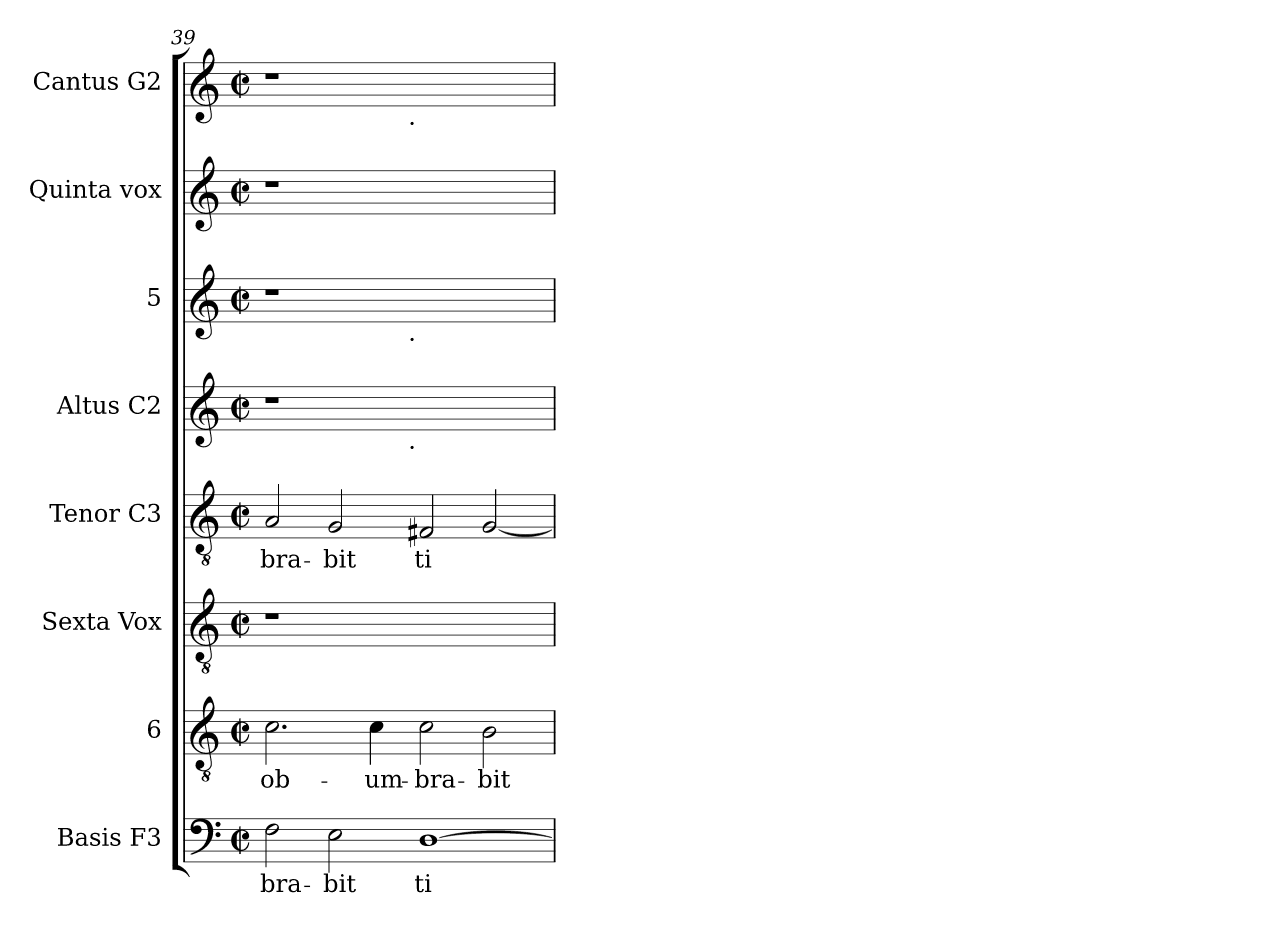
**kern	**text	**kern	**text	**kern	**kern	**text	**kern	**kern	**kern	**kern
*part8	*part8	*part7	*part7	*part6	*part5	*part5	*part4	*part3	*part2	*part1
*staff8	*staff8	*staff7	*staff7	*staff6	*staff5	*staff5	*staff4	*staff3	*staff2	*staff1
*I"Basis  F3	*	*I"6	*	*I"Sexta  Vox	*I"Tenor  C3	*	*I"Altus  C2	*I"5	*I"Quinta  vox	*I"Cantus  G2
*I'B	*	*	*	*	*I'T	*	*I'A	*	*	*I'C
*clefF4	*	*clefGv2	*	*clefGv2	*clefGv2	*	*clefG2	*clefG2	*clefG2	*clefG2
*k[]	*	*k[]	*	*k[]	*k[]	*	*k[]	*k[]	*k[]	*k[]
*C:	*	*C:	*	*C:	*C:	*	*C:	*C:	*C:	*C:
*M2/2	*	*M2/2	*	*M2/2	*M2/2	*	*M2/2	*M2/2	*M2/2	*M2/2
*met(c|)	*	*met(c|)	*	*met(c|)	*met(c|)	*	*met(c|)	*met(c|)	*met(c|)	*met(c|)
=39	=39	=39	=39	=39	=39	=39	=39	=39	=39	=39
!	!LO:LY:b:cj	!	!LO:LY:b:cj	!	!	!LO:LY:b:cj	!	!	!	!
*	*	*	*	*	*	*	*^	*^	*	*^
2F\	-bra-	2.c\	ob-	1r	2A/	-bra-	1r	2ryy	1r	2ryy	1r	1r	2ryy
!	!LO:LY:b:cj	!	!	!	!	!LO:LY:b:cj	!	!	!	!	!	!	!
2E\	-bit	.	.	.	2G/	-bit	.	4...ryy	.	4...ryy	.	.	4...ryy
!	!	!	!LO:LY:b:cj	!	!	!	!	!	!	!	!	!	!
.	.	4c\	-um-	.	.	.	.	.	.	.	.	.	.
!	!	!	!	!	!	!	!	!	!	!	!	!	!LO:TX:b:t=.
!	!	!	!	!	!	!	!	!	!	!LO:TX:b:t=.	!	!	!
!	!	!	!	!	!	!	!	!LO:TX:b:t=.	!	!	!	!	!
.	.	.	.	.	.	.	.	1ryy	.	1ryy	.	.	1ryy
!	!LO:LY:b:cj	!	!LO:LY:b:cj	!	!	!LO:LY:b:cj	!	!	!	!	!	!	!
[>1D	ti-	2c\	-bra-	1ryy	2F#X/	ti-	1ryy	.	1ryy	.	1ryy	1ryy	.
!	!	!	!LO:LY:b:cj	!	!	!LO:LY:b:cj	!	!	!	!	!	!	!
.	.	2B\	-bit	.	[<2G/	--	.	.	.	.	.	.	.
.	.	.	.	.	.	.	.	32ryy	.	32ryy	.	.	32ryy
*	*	*	*	*	*	*	*v	*v	*	*	*	*v	*v
*	*	*	*	*	*	*	*	*v	*v	*	*
=	=	=	=	=	=	=	=	=	=	=
*-	*-	*-	*-	*-	*-	*-	*-	*-	*-	*-
